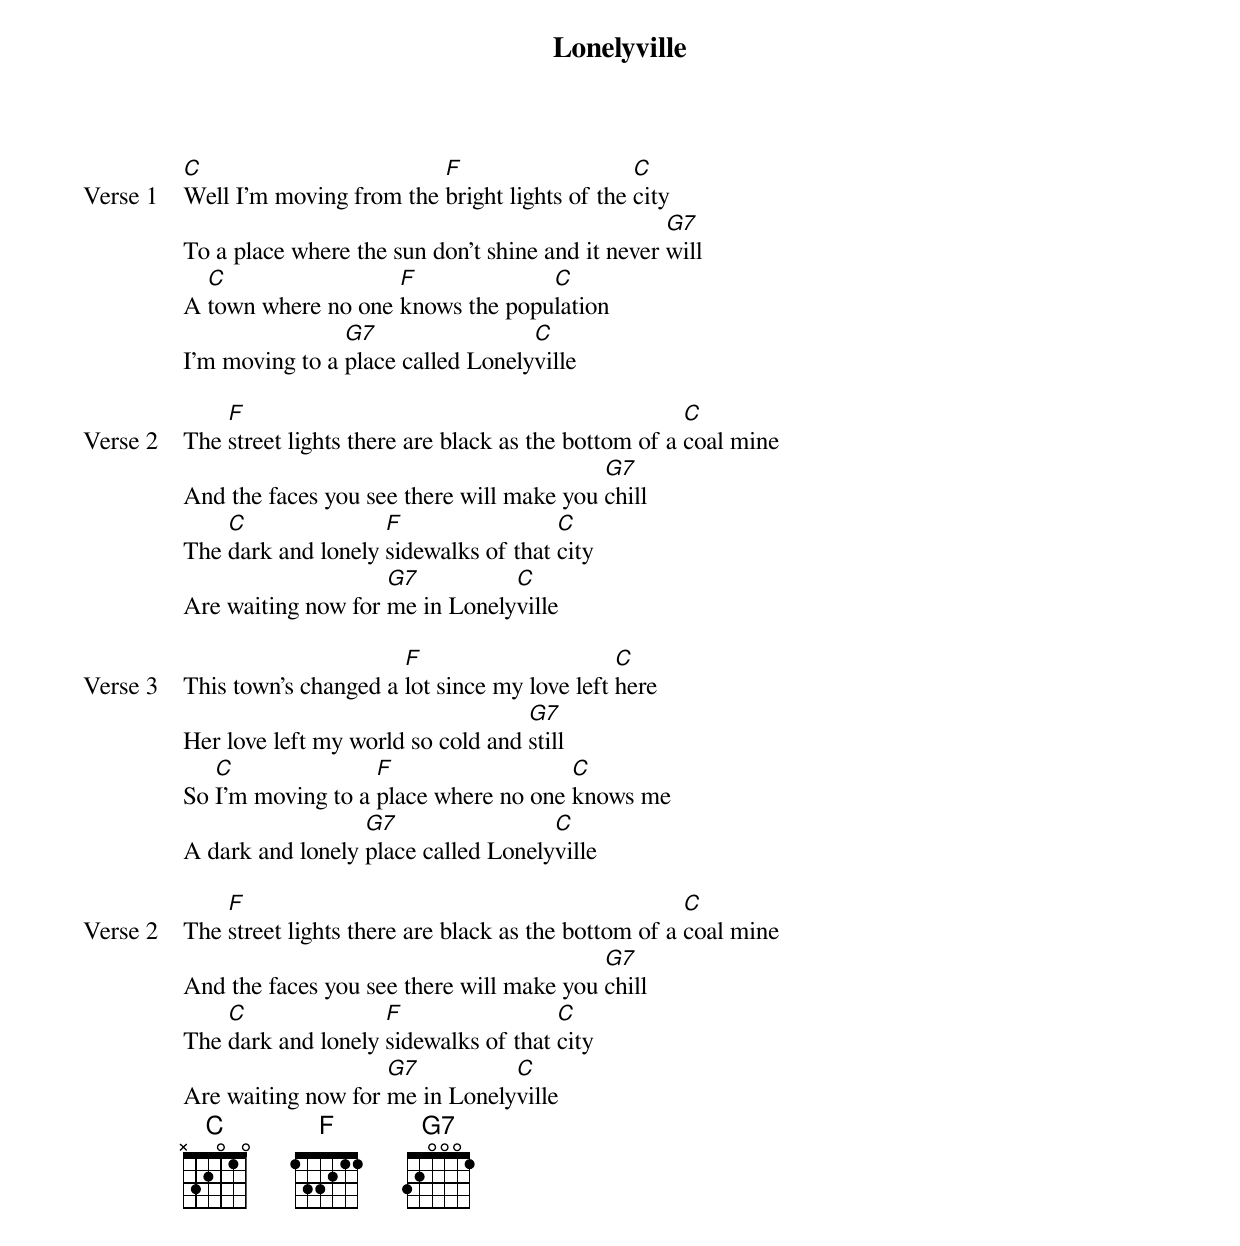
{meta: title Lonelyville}
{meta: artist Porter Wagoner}
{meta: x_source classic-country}
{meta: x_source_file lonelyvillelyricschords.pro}
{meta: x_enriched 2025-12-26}

{start_of_verse: Verse 1}
[C]Well I'm moving from the [F]bright lights of the [C]city
To a place where the sun don't shine and it never [G7]will
A [C]town where no one [F]knows the popu[C]lation
I'm moving to a [G7]place called Lonely[C]ville
{end_of_verse}

{start_of_verse: Verse 2}
The [F]street lights there are black as the bottom of a [C]coal mine
And the faces you see there will make you [G7]chill
The [C]dark and lonely [F]sidewalks of that [C]city
Are waiting now for [G7]me in Lonely[C]ville
{end_of_verse}

{start_of_verse: Verse 3}
This town's changed a [F]lot since my love left [C]here
Her love left my world so cold and [G7]still
So [C]I'm moving to a [F]place where no one [C]knows me
A dark and lonely [G7]place called Lonely[C]ville
{end_of_verse}

{start_of_verse: Verse 2}
The [F]street lights there are black as the bottom of a [C]coal mine
And the faces you see there will make you [G7]chill
The [C]dark and lonely [F]sidewalks of that [C]city
Are waiting now for [G7]me in Lonely[C]ville
{end_of_verse}
